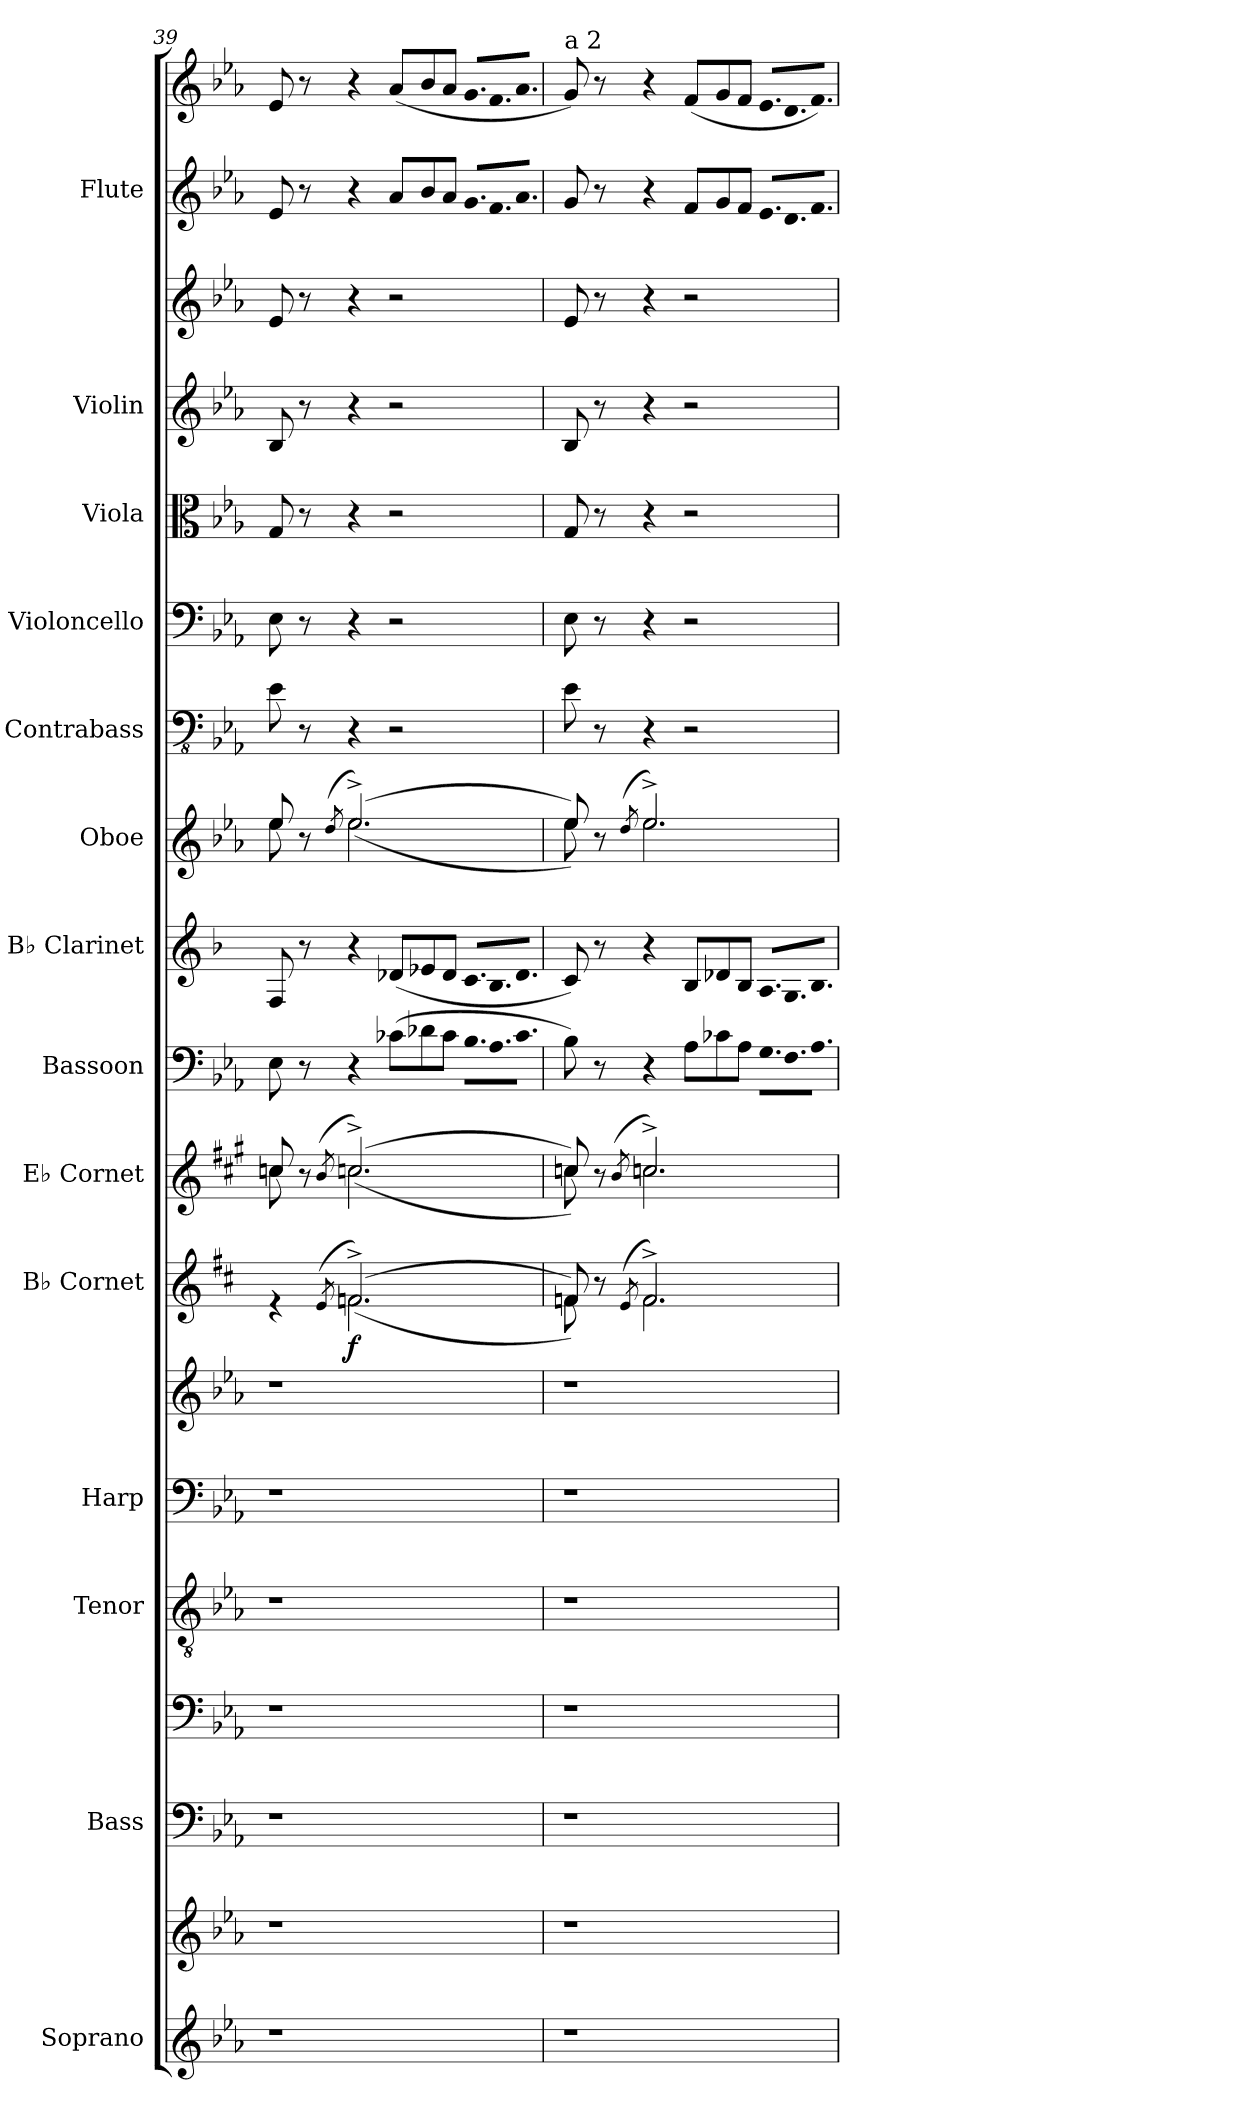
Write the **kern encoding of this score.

**kern	**kern	**kern	**kern	**kern	**kern	**kern	**kern	**dynam	**kern	**kern	**kern	**kern	**kern	**kern	**kern	**kern	**kern	**kern	**kern
*part14	*part14	*part13	*part13	*part12	*part11	*part11	*part10	*part10	*part9	*part8	*part7	*part6	*part5	*part4	*part3	*part2	*part2	*part1	*part1
*staff19	*staff18	*staff17	*staff16	*staff15	*staff14	*staff13	*staff12	*staff12	*staff11	*staff10	*staff9	*staff8	*staff7	*staff6	*staff5	*staff4	*staff3	*staff2	*staff1
*I"Soprano	*	*I"Bass	*	*I"Tenor	*I"Harp	*	*I"B♭ Cornet	*	*I"E♭ Cornet	*I"Bassoon	*I"B♭ Clarinet	*I"Oboe	*I"Contrabass	*I"Violoncello	*I"Viola	*I"Violin	*	*I"Flute	*
*I'S.	*	*I'B.	*	*I'T.	*I'Hrp.	*	*I'B♭ Cnt.	*	*I'E♭ Cnt.	*I'Bsn.	*I'B♭ Cl.	*I'Ob.	*I'Cb.	*I'Vc.	*I'Vla.	*I'Vln.	*	*I'Fl.	*
*clefG2	*clefG2	*clefF4	*clefF4	*clefGv2	*clefF4	*clefG2	*clefG2	*	*clefG2	*clefF4	*clefG2	*clefG2	*clefFv4	*clefF4	*clefC3	*clefG2	*clefG2	*clefG2	*clefG2
*	*	*	*	*	*	*	*ITrd1c2	*	*ITrd-2c-3	*	*ITrd1c2	*	*ITrd7c12	*	*	*	*	*	*
*k[b-e-a-]	*k[b-e-a-]	*k[b-e-a-]	*k[b-e-a-]	*k[b-e-a-]	*k[b-e-a-]	*k[b-e-a-]	*k[]	*	*k[]	*k[b-e-a-]	*k[b-e-a-]	*k[b-e-a-]	*k[b-e-a-]	*k[b-e-a-]	*k[b-e-a-]	*k[b-e-a-]	*k[b-e-a-]	*k[b-e-a-]	*k[b-e-a-]
=39	=39	=39	=39	=39	=39	=39	=39	=39	=39	=39	=39	=39	=39	=39	=39	=39	=39	=39	=39
*	*	*	*	*	*	*	*^	*	*^	*	*	*^	*	*	*	*	*	*	*
1r	1r	1r	1r	1r	1r	1r	4re	8ryy	.	8ee-X/	8ee-\	8E-\	8E-/	8ee-/	8ee-\	8EE-\	8E-\	8G/	8B-/	8e-/	8e-/	8e-/
.	.	.	.	.	.	.	.	8ryy	.	8r	8ryy	8r	8r	8r	8ryy	8r	8r	8r	8r	8r	8r	8r
.	.	.	.	.	.	.	(8qd/	.	.	(8qdd/	.	.	.	(8qdd/	.	.	.	.	.	.	.	.
!	!	!	!	!	!	!	!	!	!LO:DY:b	!	!	!	!	!	!	!	!	!	!	!	!	!
.	.	.	.	.	.	.	((2.e-X^/)	2.e-X\	f	((2.ee-X^/)	2.ee-\	4r	4r	((2.ee-^/)	2.ee-\	4r	4r	4r	4r	4r	4r	4r
*	*	*	*	*	*	*	*	*	*	*	*	*Xtuplet	*Xtuplet	*	*	*	*	*	*	*	*Xtuplet	*Xtuplet
.	.	.	.	.	.	.	.	.	.	.	.	(12c-X\L	(12c-X/L	.	.	2r	2r	2r	2r	2r	12a-/L	(12a-/L
.	.	.	.	.	.	.	.	.	.	.	.	12d-X\	12d-X/	.	.	.	.	.	.	.	12b-/	12b-/
.	.	.	.	.	.	.	.	.	.	.	.	12c-\J	12c-/J	.	.	.	.	.	.	.	12a-/J	12a-/J
!	!	!	!	!	!	!	!	!	!	!	!	!LO:N:vis=16.	!LO:N:vis=16.	!	!	!	!	!	!	!	!LO:N:vis=16.	!LO:N:vis=16.
.	.	.	.	.	.	.	.	.	.	.	.	12B-\L	12B-/L	.	.	.	.	.	.	.	12g/L	12g/L
!	!	!	!	!	!	!	!	!	!	!	!	!LO:N:vis=16.	!LO:N:vis=16.	!	!	!	!	!	!	!	!LO:N:vis=16.	!LO:N:vis=16.
.	.	.	.	.	.	.	.	.	.	.	.	12A-\	12A-/	.	.	.	.	.	.	.	12f/	12f/
!	!	!	!	!	!	!	!	!	!	!	!	!LO:N:vis=16.	!LO:N:vis=16.	!	!	!	!	!	!	!	!LO:N:vis=16.	!LO:N:vis=16.
.	.	.	.	.	.	.	.	.	.	.	.	12c-\J	12c-/J	.	.	.	.	.	.	.	12a-/J	12a-/J
!!LO:PB:g=z
=40	=40	=40	=40	=40	=40	=40	=40	=40	=40	=40	=40	=40	=40	=40	=40	=40	=40	=40	=40	=40	=40	=40
!	!	!	!	!	!	!	!	!	!	!	!	!	!	!	!	!	!	!	!	!	!	!LO:TX:a:t=a 2
1r	1r	1r	1r	1r	1r	1r	8e-X/))	8e-\	.	8ee-X/))	8ee-X\	8B-\)	8B-/)	8ee-/))	8ee-\	8EE-\	8E-\	8G/	8B-/	8e-/	8g/	8g/)
.	.	.	.	.	.	.	8r	8ryy	.	8r	8ryy	8r	8r	8r	8ryy	8r	8r	8r	8r	8r	8r	8r
.	.	.	.	.	.	.	(8qd/	.	.	(8qdd/	.	.	.	(8qdd/	.	.	.	.	.	.	.	.
.	.	.	.	.	.	.	2.e-^/)	2.e-\	.	2.ee-X^/)	2.ee-X\	4r	4r	2.ee-^/)	2.ee-\	4r	4r	4r	4r	4r	4r	4r
.	.	.	.	.	.	.	.	.	.	.	.	12A-\L	12A-/L	.	.	2r	2r	2r	2r	2r	12f/L	(12f/L
.	.	.	.	.	.	.	.	.	.	.	.	12c-X\	12c-X/	.	.	.	.	.	.	.	12g/	12g/
.	.	.	.	.	.	.	.	.	.	.	.	12A-\J	12A-/J	.	.	.	.	.	.	.	12f/J	12f/J
!	!	!	!	!	!	!	!	!	!	!	!	!LO:N:vis=16.	!LO:N:vis=16.	!	!	!	!	!	!	!	!LO:N:vis=16.	!LO:N:vis=16.
.	.	.	.	.	.	.	.	.	.	.	.	12G\L	12G/L	.	.	.	.	.	.	.	12e-/L	12e-/L
!	!	!	!	!	!	!	!	!	!	!	!	!LO:N:vis=16.	!LO:N:vis=16.	!	!	!	!	!	!	!	!LO:N:vis=16.	!LO:N:vis=16.
.	.	.	.	.	.	.	.	.	.	.	.	12F\	12F/	.	.	.	.	.	.	.	12d/	12d/
!	!	!	!	!	!	!	!	!	!	!	!	!LO:N:vis=16.	!LO:N:vis=16.	!	!	!	!	!	!	!	!LO:N:vis=16.	!LO:N:vis=16.
.	.	.	.	.	.	.	.	.	.	.	.	12A-\J	12A-/J	.	.	.	.	.	.	.	12f/J	12f/J)
*	*	*	*	*	*	*	*v	*v	*	*	*	*	*	*v	*v	*	*	*	*	*	*	*
*	*	*	*	*	*	*	*	*	*v	*v	*	*	*	*	*	*	*	*	*	*
=	=	=	=	=	=	=	=	=	=	=	=	=	=	=	=	=	=	=	=
*-	*-	*-	*-	*-	*-	*-	*-	*-	*-	*-	*-	*-	*-	*-	*-	*-	*-	*-	*-
